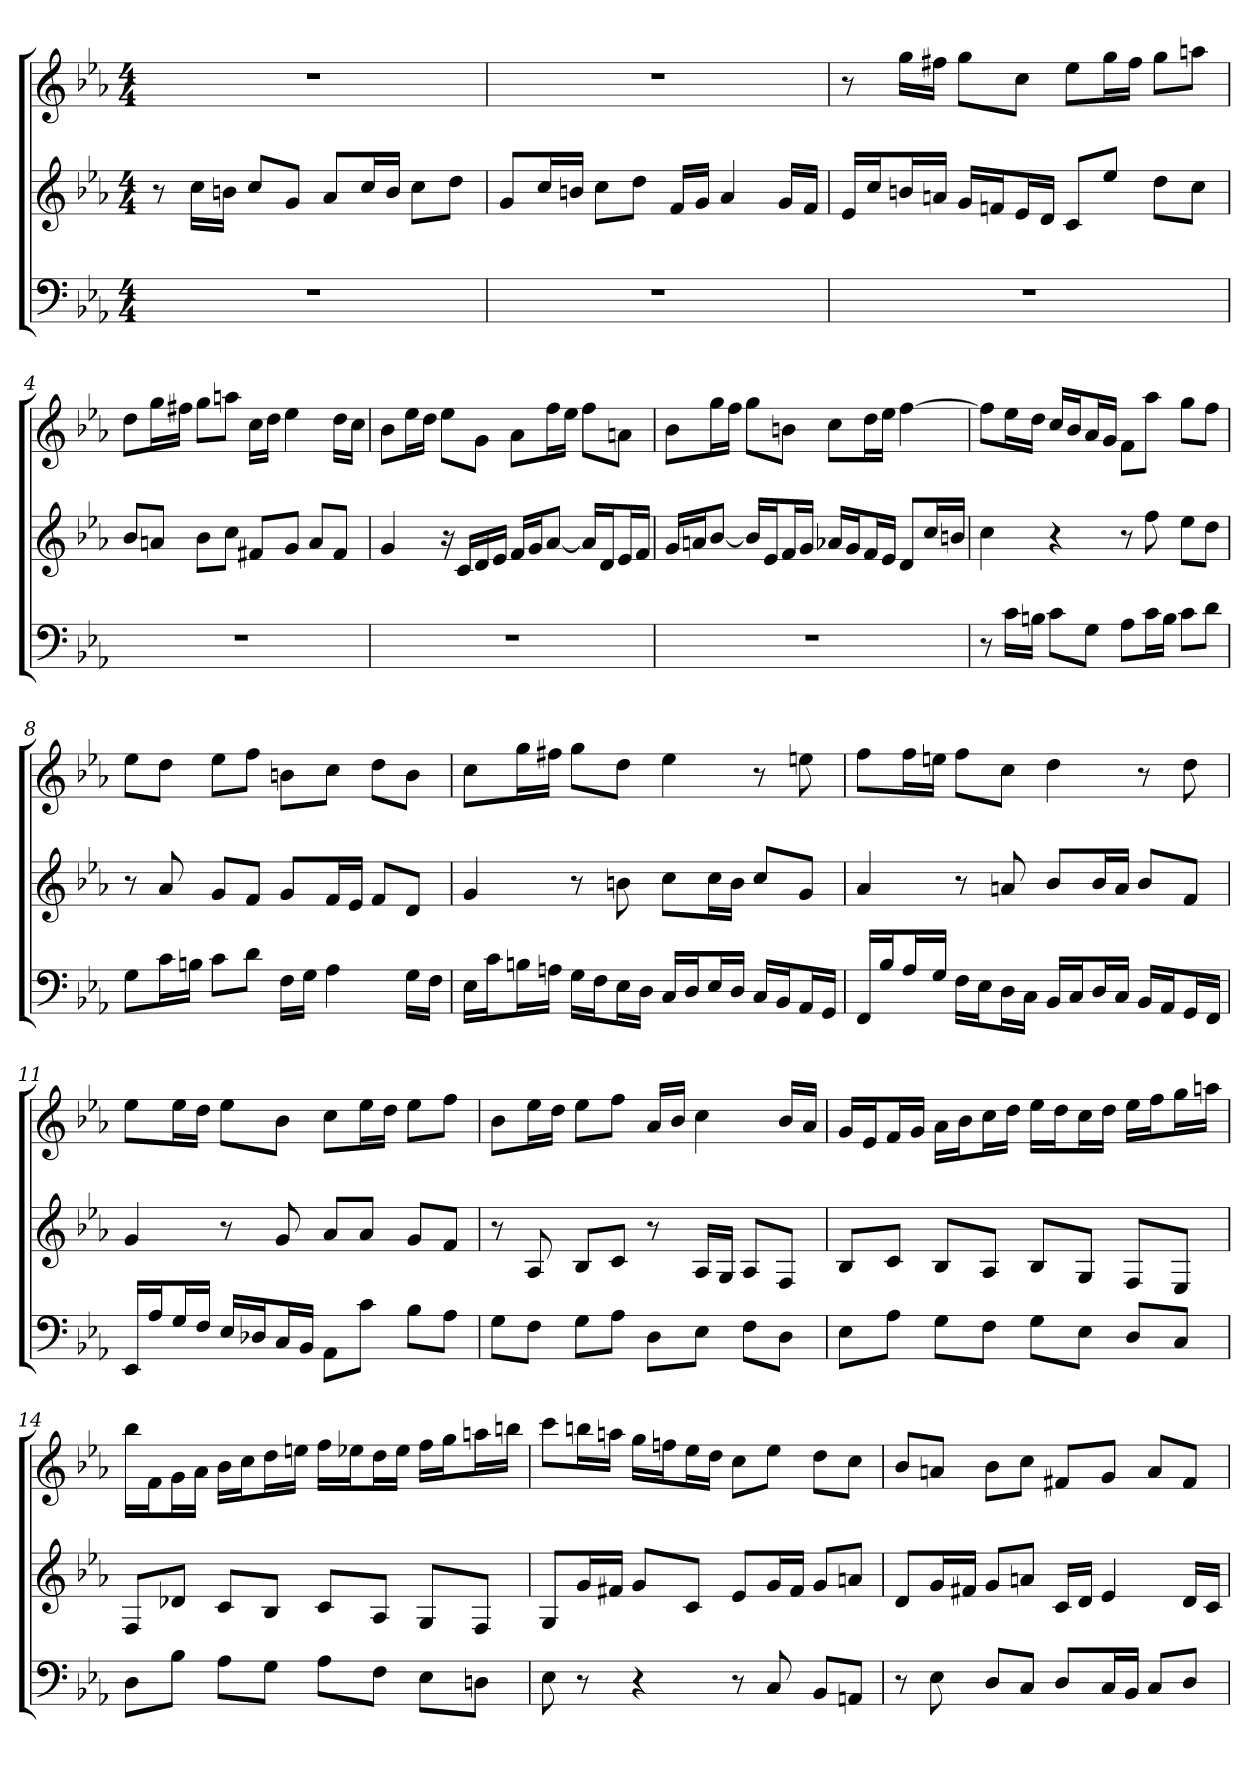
**kern	**kern	**kern
*part3	*part2	*part1
*staff3	*staff2	*staff1
*clefF4	*clefG2	*clefG2
*k[b-e-a-]	*k[b-e-a-]	*k[b-e-a-]
*c:	*c:	*c:
*M4/4	*M4/4	*M4/4
=1	=1	=1
1r	8r	1r
.	16cc\LL	.
.	16bn\JJ	.
.	8cc/L	.
.	8g/J	.
.	8a-/L	.
.	16cc/L	.
.	16b/JJ	.
.	8cc\L	.
.	8dd\J	.
=2	=2	=2
1r	8g/L	1r
.	16cc/L	.
.	16bn/JJ	.
.	8cc\L	.
.	8dd\J	.
.	16f/LL	.
.	16g/JJ	.
.	4a-	.
.	16g/LL	.
.	16f/JJ	.
=3	=3	=3
1r	16e-/LL	8r
.	16cc/J	.
.	16bn/L	16gg\LL
.	16an/JJ	16ff#X\JJ
.	16g/LL	8gg\L
.	16fn/J	.
.	16e-/L	8cc\J
.	16d/JJ	.
.	8c/L	8ee-\L
.	8ee-/J	16gg\L
.	.	16ff#\JJ
.	8dd\L	8gg\L
.	8cc\J	8aan\J
=4	=4	=4
1r	8b-/L	8dd\L
.	8an/J	16gg\L
.	.	16ff#X\JJ
.	8b-\L	8gg\L
.	8cc\J	8aan\J
.	8f#X/L	16cc\LL
.	.	16dd\JJ
.	8g/J	4ee-
.	8a/L	.
.	8f#/J	16dd\LL
.	.	16cc\JJ
=5	=5	=5
1r	4g	8b-\L
.	.	16ee-\L
.	.	16dd\JJ
.	16r	8ee-\L
.	16c/LL	.
.	16d/	8g\J
.	16e-/JJ	.
.	16f/LL	8a-\L
.	16g/J	.
.	[8a-/J	16ff\L
.	.	16ee-\JJ
.	16a-/LL]	8ff\L
.	16d/J	.
.	16e-/L	8an\J
.	16f/JJ	.
=6	=6	=6
1r	16g/LL	8b-\L
.	16an/J	.
.	[8b-/J	16gg\L
.	.	16ff\JJ
.	16b-/LL]	8gg\L
.	16e-/J	.
.	16f/L	8bn\J
.	16g/JJ	.
.	16a-X/LL	8cc\L
.	16g/J	.
.	16f/L	16dd\L
.	16e-/JJ	16ee-\JJ
.	8d/L	[4ff
.	16cc/L	.
.	16bn/JJ	.
=7	=7	=7
8r	4cc	8ff\L]
16c\LL	.	16ee-\L
16Bn\JJ	.	16dd\JJ
8c\L	4r	16cc/LL
.	.	16b-/J
8G\J	.	16a-/L
.	.	16g/JJ
8A-\L	8r	8f\L
16c\L	8ff	8aa-\J
16B\JJ	.	.
8c\L	8ee-\L	8gg\L
8d\J	8dd\J	8ff\J
=8	=8	=8
8G\L	8r	8ee-\L
16c\L	8a-	8dd\J
16Bn\JJ	.	.
8c\L	8g/L	8ee-\L
8d\J	8f/J	8ff\J
16F\LL	8g/L	8bn\L
16G\JJ	.	.
4A-	16f/L	8cc\J
.	16e-/JJ	.
.	8f/L	8dd\L
16G\LL	8d/J	8b\J
16F\JJ	.	.
=9	=9	=9
16E-\LL	4g	8cc\L
16c\J	.	.
16Bn\L	.	16gg\L
16An\JJ	.	16ff#X\JJ
16G\LL	8r	8gg\L
16F\J	.	.
16E-\L	8bn	8dd\J
16D\JJ	.	.
16C/LL	8cc\L	4ee-
16D/J	.	.
16E-/L	16cc\L	.
16D/JJ	16b\JJ	.
16C/LL	8cc/L	8r
16BB-/J	.	.
16AA-/L	8g/J	8een
16GG/JJ	.	.
=10	=10	=10
16FF/LL	4a-	8ff\L
16B-/J	.	.
16A-/L	.	16ff\L
16G/JJ	.	16een\JJ
16F\LL	8r	8ff\L
16E-\J	.	.
16D\L	8an	8cc\J
16C\JJ	.	.
16BB-/LL	8b-/L	4dd
16C/J	.	.
16D/L	16b-/L	.
16C/JJ	16a/JJ	.
16BB-/LL	8b-/L	8r
16AA-/J	.	.
16GG/L	8f/J	8dd
16FF/JJ	.	.
=11	=11	=11
16EE-/LL	4g	8ee-\L
16A-/J	.	.
16G/L	.	16ee-\L
16F/JJ	.	16dd\JJ
16E-/LL	8r	8ee-\L
16D-X/J	.	.
16C/L	8g	8b-\J
16BB-/JJ	.	.
8AA-\L	8a-/L	8cc\L
8c\J	8a-/J	16ee-\L
.	.	16dd\JJ
8B-\L	8g/L	8ee-\L
8A-\J	8f/J	8ff\J
=12	=12	=12
8G\L	8r	8b-\L
8F\J	8A-	16ee-\L
.	.	16dd\JJ
8G\L	8B-/L	8ee-\L
8A-\J	8c/J	8ff\J
8D\L	8r	16a-/LL
.	.	16b-/JJ
8E-\J	16A-/LL	4cc
.	16G/JJ	.
8F\L	8A-/L	.
8D\J	8F/J	16b-/LL
.	.	16a-/JJ
=13	=13	=13
8E-\L	8B-/L	16g/LL
.	.	16e-/J
8A-\J	8c/J	16f/L
.	.	16g/JJ
8G\L	8B-/L	16a-\LL
.	.	16b-\J
8F\J	8A-/J	16cc\L
.	.	16dd\JJ
8G\L	8B-/L	16ee-\LL
.	.	16dd\J
8E-\J	8G/J	16cc\L
.	.	16dd\JJ
8D/L	8F/L	16ee-\LL
.	.	16ff\J
8C/J	8E-/J	16gg\L
.	.	16aan\JJ
=14	=14	=14
8D\L	8F/L	16bb-\LL
.	.	16f\J
8B-\J	8d-X/J	16g\L
.	.	16a-\JJ
8A-\L	8c/L	16b-\LL
.	.	16cc\J
8G\J	8B-/J	16dd\L
.	.	16een\JJ
8A-\L	8c/L	16ff\LL
.	.	16ee-X\J
8F\J	8A-/J	16dd\L
.	.	16ee-\JJ
8E-\L	8G/L	16ff\LL
.	.	16gg\J
8Dn\J	8F/J	16aan\L
.	.	16bbn\JJ
=15	=15	=15
8E-	8G/L	8ccc\L
8r	16g/L	16bbn\L
.	16f#X/JJ	16aan\JJ
4r	8g/L	16gg\LL
.	.	16ffn\J
.	8c/J	16ee-\L
.	.	16dd\JJ
8r	8e-/L	8cc\L
8C	16g/L	8ee-\J
.	16f#/JJ	.
8BB-/L	8g/L	8dd\L
8AAn/J	8an/J	8cc\J
=16	=16	=16
8r	8d/L	8b-/L
8E-	16g/L	8an/J
.	16f#X/JJ	.
8D/L	8g/L	8b-\L
8C/J	8an/J	8cc\J
8D/L	16c/LL	8f#X/L
.	16d/JJ	.
16C/L	4e-	8g/J
16BB-/JJ	.	.
8C/L	.	8a/L
8D/J	16d/LL	8f#/J
.	16c/JJ	.
=	=	=
*-	*-	*-
